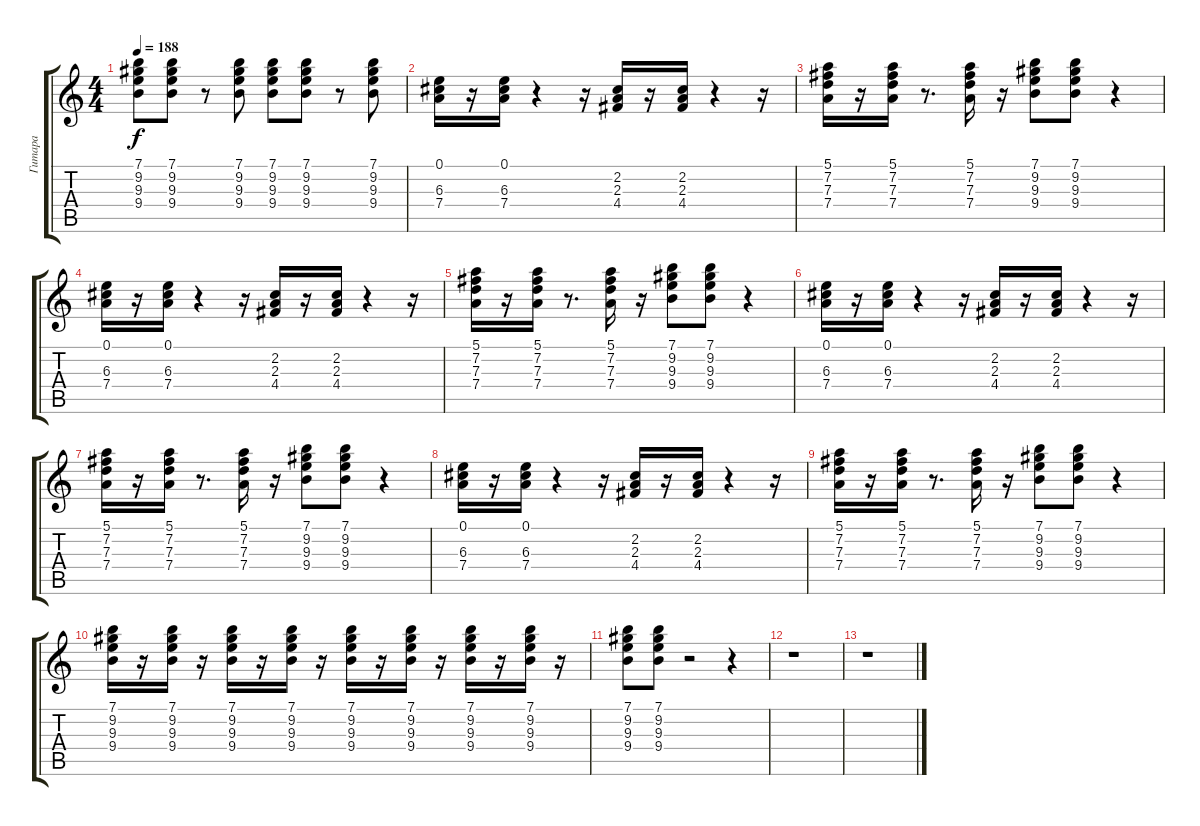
\track ("Гитара" "Гитара") {instrument electricguitarclean}
\staff {score tabs}
\tuning (E4 B3 G3 D3 A2 E2) {hide}
\ts (4 4)
\tempo 188
\clef g2
\ks c
(7.1 9.2 9.3 9.4).8{dy f} (7.1 9.2 9.3 9.4).8 r.8 (7.1 9.2 9.3 9.4).8 (7.1 9.2 9.3 9.4).8 (7.1 9.2 9.3 9.4).8 r.8 (7.1 9.2 9.3 9.4).8 |
(0.1 6.3 7.4).16 r.16 (0.1 6.3 7.4).16 r.4 r.16 (2.2 2.3 4.4).16 r.16 (2.2 2.3 4.4).16 r.4 r.16 |
(5.1 7.2 7.3 7.4).16 r.16 (5.1 7.2 7.3 7.4).16 r.8{d} (5.1 7.2 7.3 7.4).16 r.16 (7.1 9.2 9.3 9.4).8 (7.1 9.2 9.3 9.4).8 r.4 |
(0.1 6.3 7.4).16 r.16 (0.1 6.3 7.4).16 r.4 r.16 (2.2 2.3 4.4).16 r.16 (2.2 2.3 4.4).16 r.4 r.16 |
(5.1 7.2 7.3 7.4).16 r.16 (5.1 7.2 7.3 7.4).16 r.8{d} (5.1 7.2 7.3 7.4).16 r.16 (7.1 9.2 9.3 9.4).8 (7.1 9.2 9.3 9.4).8 r.4 |
(0.1 6.3 7.4).16 r.16 (0.1 6.3 7.4).16 r.4 r.16 (2.2 2.3 4.4).16 r.16 (2.2 2.3 4.4).16 r.4 r.16 |
(5.1 7.2 7.3 7.4).16 r.16 (5.1 7.2 7.3 7.4).16 r.8{d} (5.1 7.2 7.3 7.4).16 r.16 (7.1 9.2 9.3 9.4).8 (7.1 9.2 9.3 9.4).8 r.4 |
(0.1 6.3 7.4).16 r.16 (0.1 6.3 7.4).16 r.4 r.16 (2.2 2.3 4.4).16 r.16 (2.2 2.3 4.4).16 r.4 r.16 |
(5.1 7.2 7.3 7.4).16 r.16 (5.1 7.2 7.3 7.4).16 r.8{d} (5.1 7.2 7.3 7.4).16 r.16 (7.1 9.2 9.3 9.4).8 (7.1 9.2 9.3 9.4).8 r.4 |
(7.1 9.2 9.3 9.4).16 r.16 (7.1 9.2 9.3 9.4).16 r.16 (7.1 9.2 9.3 9.4).16 r.16 (7.1 9.2 9.3 9.4).16 r.16 (7.1 9.2 9.3 9.4).16 r.16 (7.1 9.2 9.3 9.4).16 r.16 (7.1 9.2 9.3 9.4).16 r.16 (7.1 9.2 9.3 9.4).16 r.16 |
(7.1 9.2 9.3 9.4).8 (7.1 9.2 9.3 9.4).8 r.2 r.4 |
r.1 |
r.1
